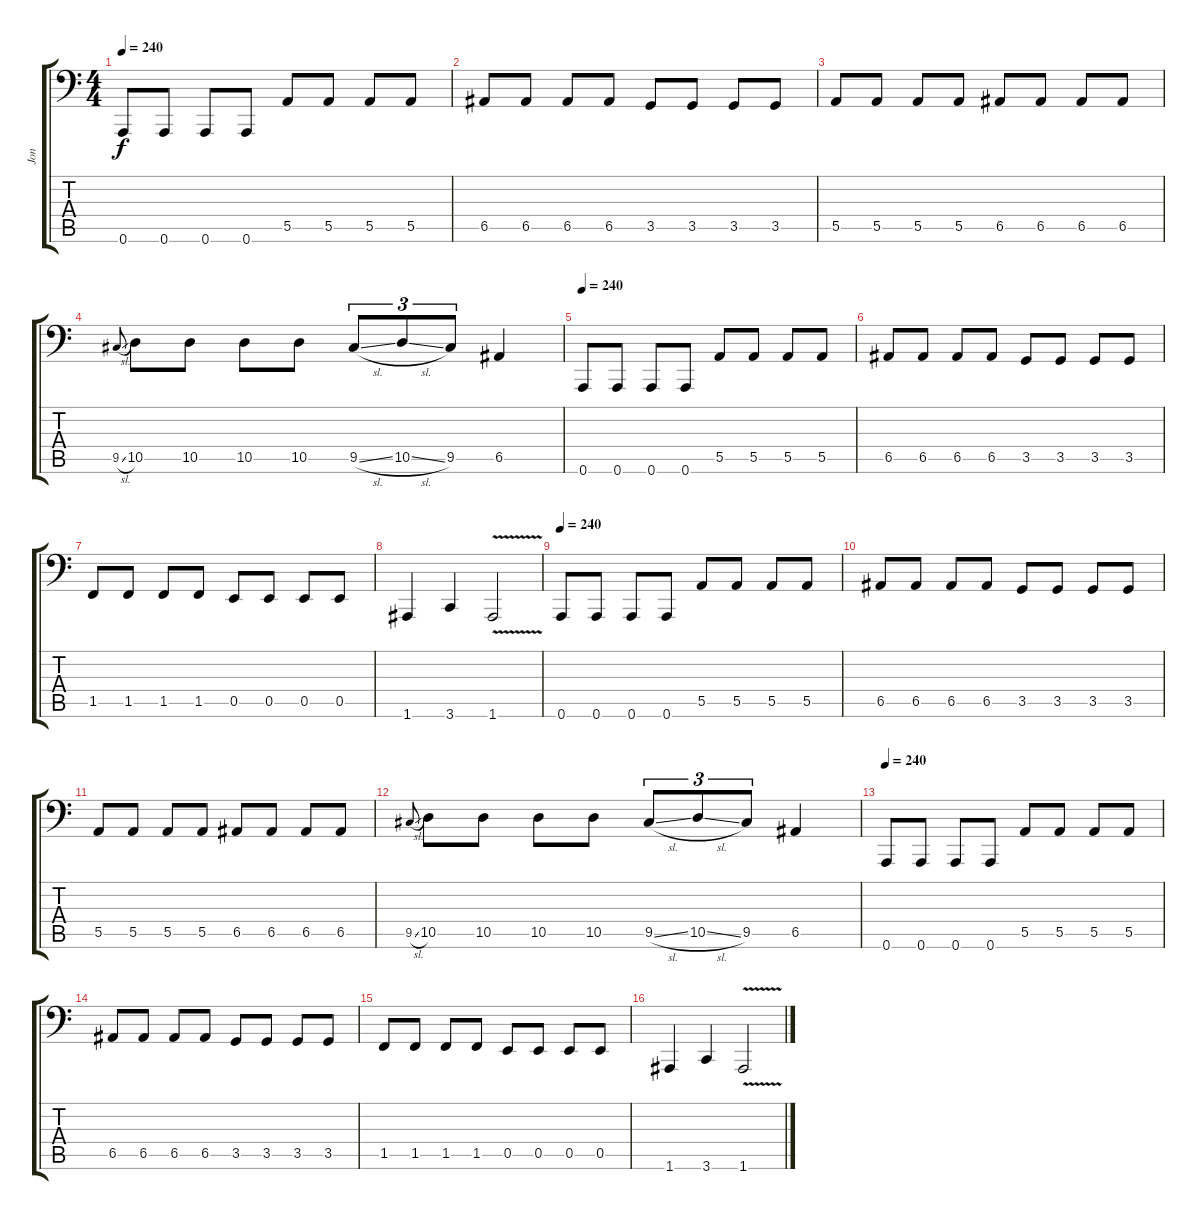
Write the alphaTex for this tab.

\track ("Jon" "Jon") {instrument electricbasspick}
\staff {score tabs}
\tuning (B2 Gb2 D2 A1 E1 A0) {hide}
\ts (4 4)
\tempo 240
\clef f4
\ks c
0.6.8{dy f balance 4} 0.6.8 0.6.8 0.6.8 5.5.8 5.5.8 5.5.8 5.5.8 |
6.5.8 6.5.8 6.5.8 6.5.8 3.5.8 3.5.8 3.5.8 3.5.8 |
5.5.8 5.5.8 5.5.8 5.5.8 6.5.8 6.5.8 6.5.8 6.5.8 |
9.5{sl}.8{gr onbeat} 10.5.8 10.5.8 10.5.8 10.5.8 9.5{sl}.8{tu (3 2)} 10.5{sl}.8{tu (3 2)} 9.5.8{tu (3 2)} 6.5.4 |
\tempo 240
0.6.8 0.6.8 0.6.8 0.6.8 5.5.8 5.5.8 5.5.8 5.5.8 |
6.5.8 6.5.8 6.5.8 6.5.8 3.5.8 3.5.8 3.5.8 3.5.8 |
1.5.8 1.5.8 1.5.8 1.5.8 0.5.8 0.5.8 0.5.8 0.5.8 |
1.6.4 3.6.4 1.6{v}.2 |
\tempo 240
0.6.8 0.6.8 0.6.8 0.6.8 5.5.8 5.5.8 5.5.8 5.5.8 |
6.5.8 6.5.8 6.5.8 6.5.8 3.5.8 3.5.8 3.5.8 3.5.8 |
5.5.8 5.5.8 5.5.8 5.5.8 6.5.8 6.5.8 6.5.8 6.5.8 |
9.5{sl}.8{gr onbeat} 10.5.8 10.5.8 10.5.8 10.5.8 9.5{sl}.8{tu (3 2)} 10.5{sl}.8{tu (3 2)} 9.5.8{tu (3 2)} 6.5.4 |
\tempo 240
0.6.8 0.6.8 0.6.8 0.6.8 5.5.8 5.5.8 5.5.8 5.5.8 |
6.5.8 6.5.8 6.5.8 6.5.8 3.5.8 3.5.8 3.5.8 3.5.8 |
1.5.8 1.5.8 1.5.8 1.5.8 0.5.8 0.5.8 0.5.8 0.5.8 |
1.6.4 3.6.4 1.6{v}.2
